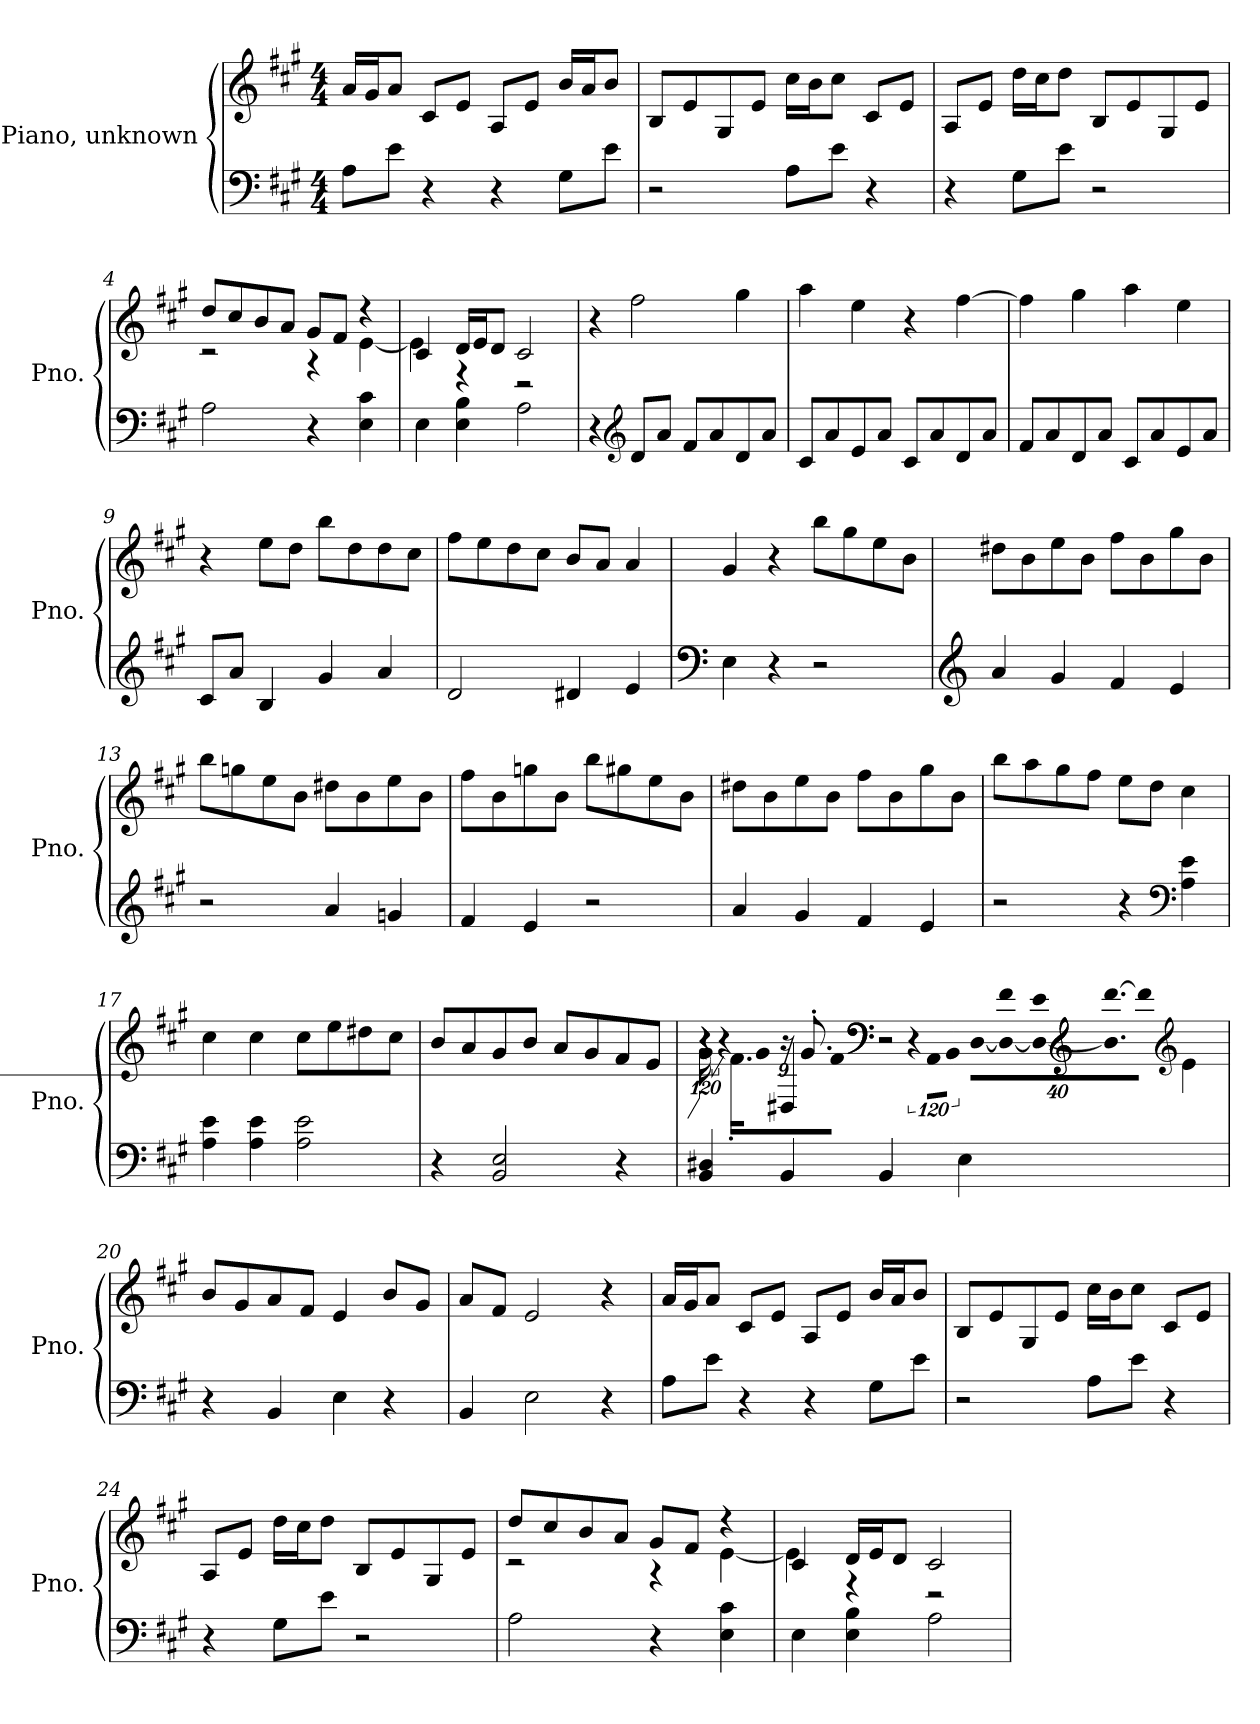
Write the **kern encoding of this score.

**kern	**kern
*part1	*part1
*staff2	*staff1
*I"Piano, unknown	*
*I'Pno.	*
*clefF4	*clefG2
*k[f#c#g#]	*k[f#c#g#]
*M4/4	*M4/4
*MM120	*MM120
=1	=1
8A\L	16a/LL
.	16g#/J
8e\J	8a/J
4r	8c#/L
.	8e/J
4r	8A/L
.	8e/J
8G#\L	16b/LL
.	16a/J
8e\J	8b/J
=2	=2
2r	8B/L
.	8e/
.	8G#/
.	8e/J
8A\L	16cc#\LL
.	16b\J
8e\J	8cc#\J
4r	8c#/L
.	8e/J
=3	=3
4r	8A/L
.	8e/J
8G#\L	16dd\LL
.	16cc#\J
8e\J	8dd\J
2r	8B/L
.	8e/
.	8G#/
.	8e/J
=4	=4
*	*^
2A\	8dd/L	2r
.	8cc#/	.
.	8b/	.
.	8a/J	.
4r	8g#/L	4r
.	8f#/J	.
4E\ 4c#\	4r	[4e\
=5	=5	=5
4E\	4c#/	4e\]
4E\ 4B\	16d/LL	4r
.	16e/J	.
.	8d/J	.
2A\	2c#/	2r
*	*v	*v
!!LO:LB:g=z
=6	=6
4r	4r
*clefG2	*
8d/L	2ff#\
8a/J	.
8f#/L	.
8a/	.
8d/	4gg#\
8a/J	.
=7	=7
8c#/L	4aa\
8a/	.
8e/	4ee\
8a/J	.
8c#/L	4r
8a/	.
8d/	[4ff#\
8a/J	.
=8	=8
8f#/L	4ff#\]
8a/	.
8d/	4gg#\
8a/J	.
8c#/L	4aa\
8a/	.
8e/	4ee\
8a/J	.
=9	=9
8c#/L	4r
8a/J	.
4B/	8ee\L
.	8dd\J
4g#/	8bb\L
.	8dd\
4a/	8dd\
.	8cc#\J
=10	=10
2d/	8ff#\L
.	8ee\
.	8dd\
.	8cc#\J
4d#X/	8b/L
.	8a/J
4e/	4a/
!!LO:LB:g=z
=11	=11
*clefF4	*
4E\	4g#/
4r	4r
2r	8bb\L
.	8gg#\
.	8ee\
.	8b\J
=12	=12
*clefG2	*
4a/	8dd#X\L
.	8b\
4g#/	8ee\
.	8b\J
4f#/	8ff#\L
.	8b\
4e/	8gg#\
.	8b\J
=13	=13
2r	8bb\L
.	8ggn\
.	8ee\
.	8b\J
4a/	8dd#X\L
.	8b\
4gn/	8ee\
.	8b\J
=14	=14
4f#/	8ff#\L
.	8b\
4e/	8ggn\
.	8b\J
2r	8bb\L
.	8gg#X\
.	8ee\
.	8b\J
!!LO:LB:g=z
=15	=15
4a/	8dd#X\L
.	8b\
4g#/	8ee\
.	8b\J
4f#/	8ff#\L
.	8b\
4e/	8gg#\
.	8b\J
=16	=16
2r	8bb\L
.	8aa\
.	8gg#\
.	8ff#\J
4r	8ee\L
.	8dd\J
*clefF4	*
4A\ 4e\	4cc#\
=17	=17
4A\ 4e\	4cc#\
4A\ 4e\	4cc#\
2A\ 2e\	8cc#\L
.	8ee\
.	8dd#X\
.	8cc#\J
=18	=18
4r	8b/L
.	8a/
2BB/ 2E/	8g#/
.	8b/J
.	8a/L
.	8g#/
4r	8f#/
.	8e/J
!!LO:LB:g=z
=19	=19
*	*^
!	!	!LO:N:vis=16
*	*	*^
4BB/ 4D#X/	4r	1920%107g#\	4r
!	!	!LO:N:vis=32	!
.	.	1920%53r	.
.	.	18.f#'\LL	.
!	!	!LO:N:vis=16	!
.	.	1920%107g#\J	.
!	!	!LO:N:vis=8	!
.	.	640%71f#\J	.
4BB/	16r	.	4D#X/
.	8.g#'/	.	.
!	!	!LO:N:vis=16	!
.	.	1920%107r	.
!	!	!LO:N:vis=16	!
.	.	1920%107f#\LL	.
!	!	!LO:N:vis=16	!
.	.	1920%107g#\JJ	.
*	*clefF4	*	*
4BB/	2r	.	2r
*	*	*Xbrackettup	*
!	!	!LO:N:vis=32	!
.	.	[640%23D#\KLL	.
!	!	!LO:N:vis=16	!
.	.	1920%137D#\_ 1920%137f#\	.
!	!	!LO:N:vis=16	!
.	.	1920%137D#\_ 1920%137e\	.
!	!	!LO:N:vis=32.	!
.	.	1920%103D#\] [1920%103f#\L	.
!	!	!LO:N:vis=64	!
.	.	960%17f#\JJJk]	.
*	*clefG2	*	*
4E\	.	.	.
.	.	4e\	.
1920ryy	1920ryy	.	1920ryy
*	*v	*v	*v
=20	=20
4r	8b/L
.	8g#/
4BB/	8a/
.	8f#/J
4E\	4e/
4r	8b/L
.	8g#/J
=21	=21
4BB/	8a/L
.	8f#/J
2E\	2e/
4r	4r
!!LO:LB:g=z
=22	=22
8A\L	16a/LL
.	16g#/J
8e\J	8a/J
4r	8c#/L
.	8e/J
4r	8A/L
.	8e/J
8G#\L	16b/LL
.	16a/J
8e\J	8b/J
=23	=23
2r	8B/L
.	8e/
.	8G#/
.	8e/J
8A\L	16cc#\LL
.	16b\J
8e\J	8cc#\J
4r	8c#/L
.	8e/J
=24	=24
4r	8A/L
.	8e/J
8G#\L	16dd\LL
.	16cc#\J
8e\J	8dd\J
2r	8B/L
.	8e/
.	8G#/
.	8e/J
=25	=25
*	*^
2A\	8dd/L	2r
.	8cc#/	.
.	8b/	.
.	8a/J	.
4r	8g#/L	4r
.	8f#/J	.
4E\ 4c#\	4r	[4e\
=26	=26	=26
4E\	4c#/	4e\]
4E\ 4B\	16d/LL	4r
.	16e/J	.
.	8d/J	.
2A\	2c#/	2r
*	*v	*v
=	=
*-	*-
